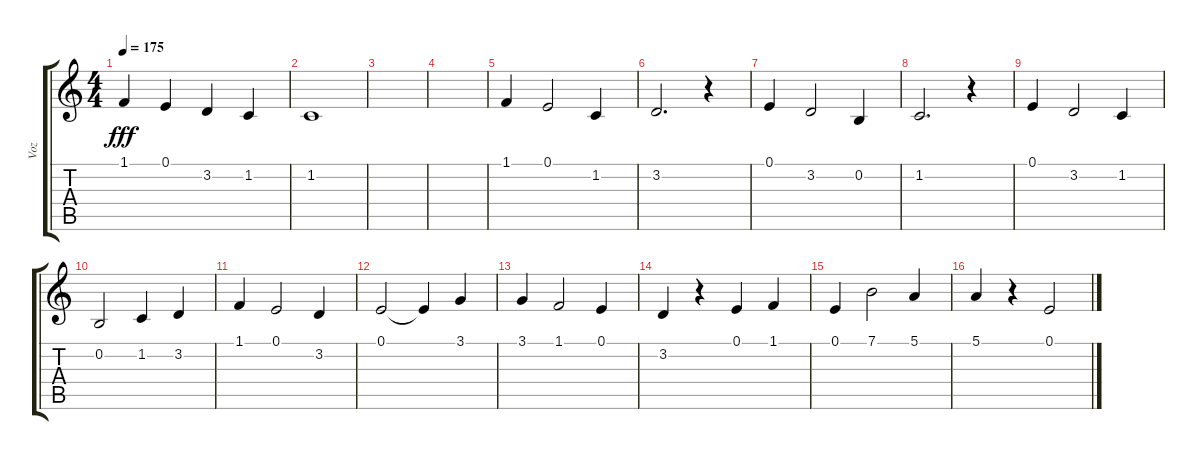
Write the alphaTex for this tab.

\track ("Voz" "Voz") {instrument choiraahs}
\staff {score tabs}
\tuning (E4 B3 G3 D3 A2 E2) {hide}
\ts (4 4)
\tempo 175
\clef g2
\ks c
1.1.4{dy fff} 0.1.4 3.2.4 1.2.4 |
1.2.1 |
|
|
1.1.4 0.1.2 1.2.4 |
3.2.2{d} r.4 |
0.1.4 3.2.2 0.2.4 |
1.2.2{d} r.4 |
0.1.4 3.2.2 1.2.4 |
0.2.2 1.2.4 3.2.4 |
1.1.4 0.1.2 3.2.4 |
0.1.2 0.1{t}.4 3.1.4 |
3.1.4 1.1.2 0.1.4 |
3.2.4 r.4 0.1.4 1.1.4 |
0.1.4 7.1.2 5.1.4 |
5.1.4 r.4 0.1.2
